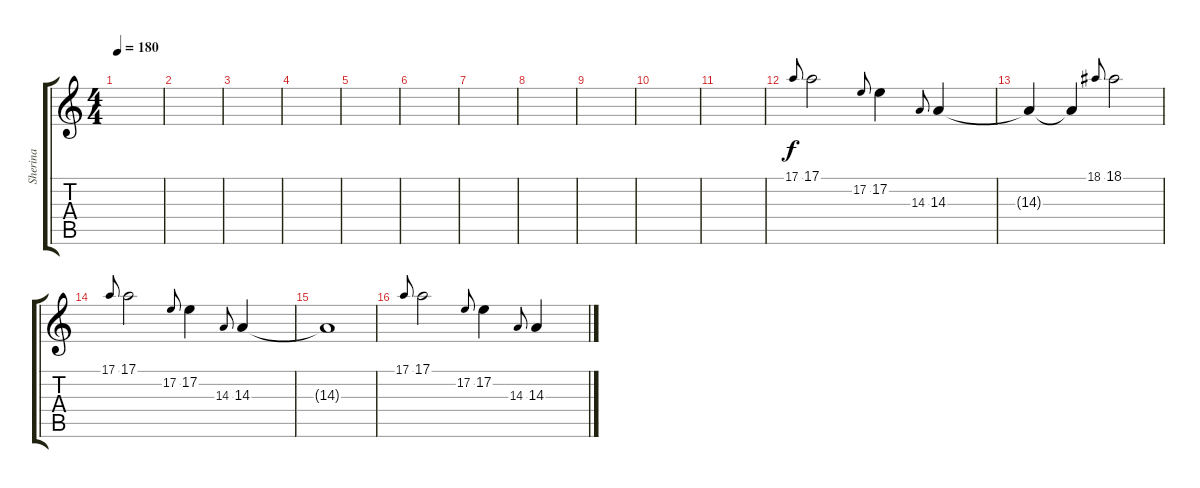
\track ("Sherina" "Sherina") {instrument brightacousticpiano}
\staff {score tabs}
\tuning (E4 B3 G3 D3 A2 E2) {hide}
\ts (4 4)
\tempo 180
\clef g2
\ks c
|
|
|
|
|
|
|
|
|
|
|
17.1.8{gr onbeat} 17.1.2 17.2.8{gr onbeat} 17.2.4 14.3.8{gr onbeat} 14.3.4 |
14.3{t}.4 14.3{t}.4 18.1.8{gr onbeat} 18.1.2 |
17.1.8{gr onbeat} 17.1.2 17.2.8{gr onbeat} 17.2.4 14.3.8{gr onbeat} 14.3.4 |
14.3{t}.1 |
17.1.8{gr onbeat} 17.1.2 17.2.8{gr onbeat} 17.2.4 14.3.8{gr onbeat} 14.3.4
